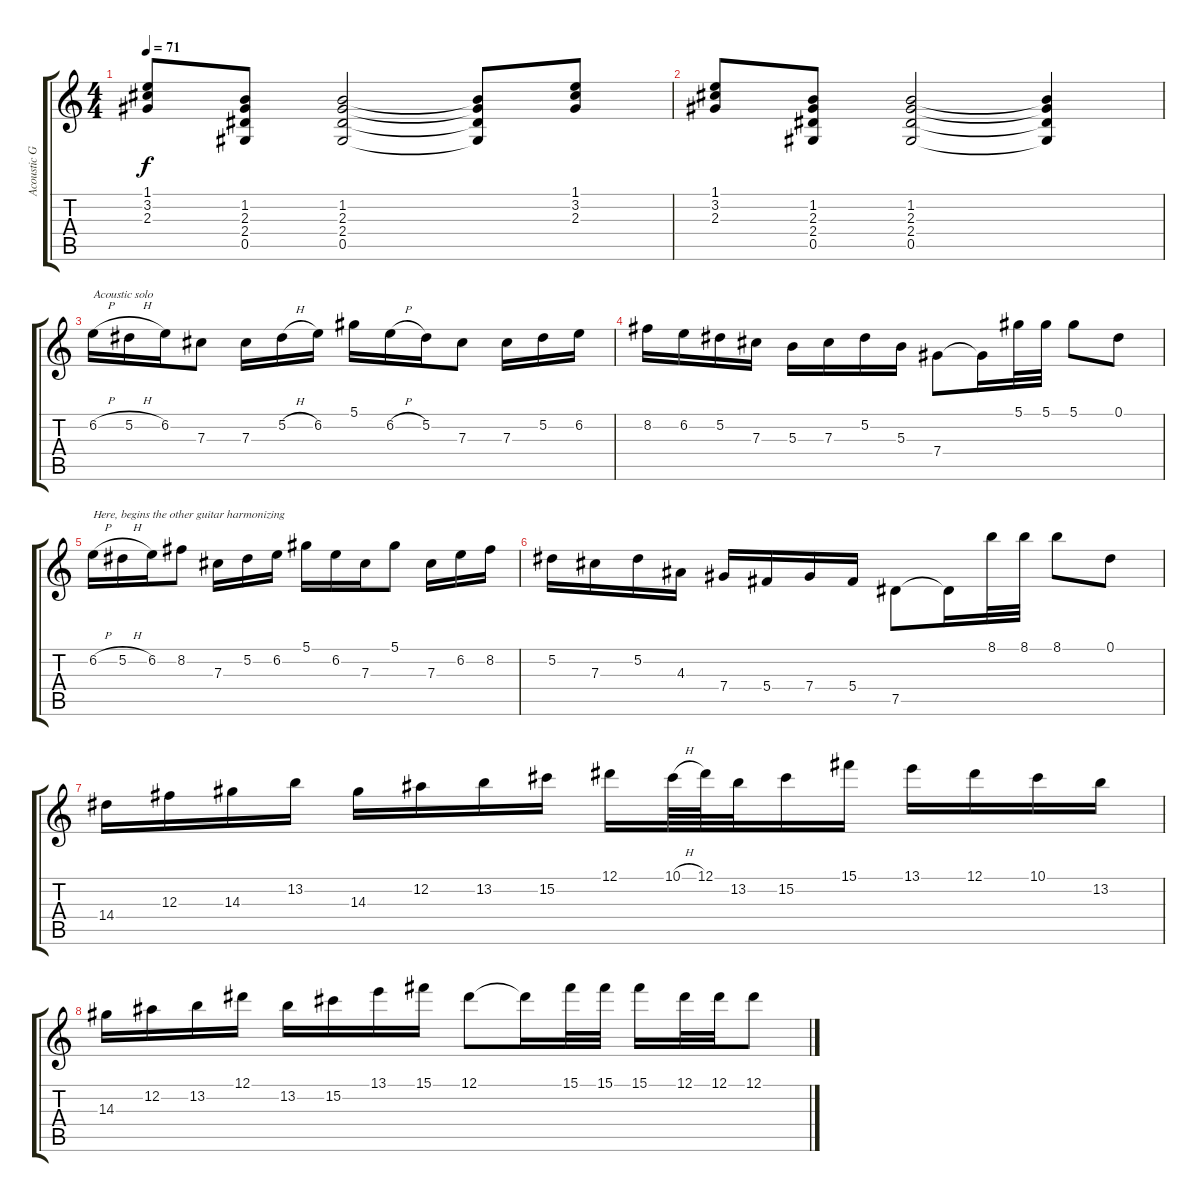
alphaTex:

\track ("Acoustic Guitar" "Acoustic G") {instrument acousticguitarsteel}
\staff {score tabs}
\tuning (Eb4 Bb3 Gb3 Db3 Ab2 Eb2) {hide}
\ts (4 4)
\tempo 71
\clef g2
\ks c
(1.1 3.2 2.3).8{dy f} (1.2 2.3 2.4 0.5).8 (1.2 2.3 2.4 0.5).2 (1.2{t} 2.3{t} 2.4{t} 0.5{t}).8 (1.1 3.2 2.3).8 |
(1.1 3.2 2.3).8 (1.2 2.3 2.4 0.5).8 (1.2 2.3 2.4 0.5).2 (1.2{t} 2.3{t} 2.4{t} 0.5{t}).4 |
6.2{h}.16{txt "Acoustic solo"} 5.2{h}.16 6.2.16 7.3.8 7.3.16 5.2{h}.16 6.2.16 5.1.16 6.2{h}.16 5.2.16 7.3.8 7.3.16 5.2.16 6.2.16 |
8.2.16 6.2.16 5.2.16 7.3.16 5.3.16 7.3.16 5.2.16 5.3.16 7.4.8 7.4{t}.16 5.1.32 5.1.32 5.1.8 0.1.8 |
6.2{h}.16{txt "Here, begins the other guitar harmonizing"} 5.2{h}.16 6.2.16 8.2.8 7.3.16 5.2.16 6.2.16 5.1.16 6.2.16 7.3.16 5.1.8 7.3.16 6.2.16 8.2.16 |
5.2.16 7.3.16 5.2.16 4.3.16 7.4.16 5.4.16 7.4.16 5.4.16 7.5.8 7.5{t}.16 8.1.32 8.1.32 8.1.8 0.1.8 |
14.4.16 12.3.16 14.3.16 13.2.16 14.3.16 12.2.16 13.2.16 15.2.16 12.1.16 10.1{h}.64 12.1.64 13.2.32 15.2.16 15.1.16 13.1.16 12.1.16 10.1.16 13.2.16 |
14.3.16 12.2.16 13.2.16 12.1.16 13.2.16 15.2.16 13.1.16 15.1.16 12.1.8 12.1{t}.16 15.1.32 15.1.32 15.1.16 12.1.32 12.1.32 12.1.8
